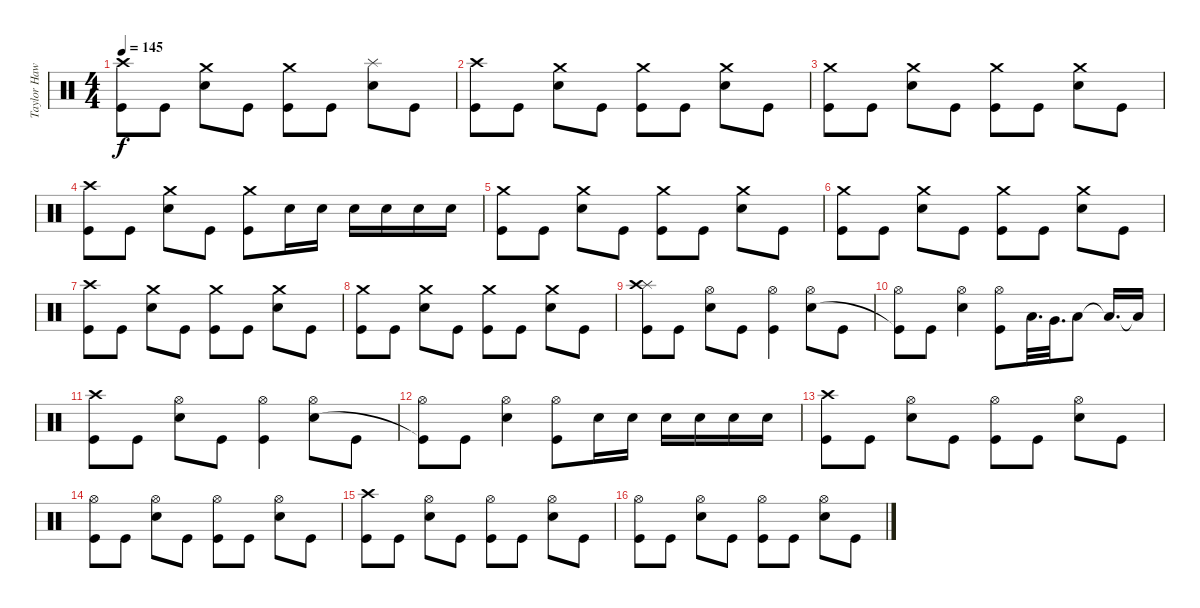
\track ("Taylor Hawkins" "Taylor Haw") {instrument percussion}
\staff {score}
\articulation defaults
\ts (4 4)
\tempo 145
\clef neutral
\ks c
("Crash high (hit)" "Kick (hit)").8{dy f} "Kick (hit)".8 ("Crash medium (hit)" "Electric Snare (hit)").8 "Kick (hit)".8 ("Crash medium (hit)" "Kick (hit)").8 "Kick (hit)".8 ("Splash (hit)" "Electric Snare (hit)").8 "Kick (hit)".8 |
("Crash high (hit)" "Kick (hit)").8 "Kick (hit)".8 ("Crash medium (hit)" "Electric Snare (hit)").8 "Kick (hit)".8 ("Crash medium (hit)" "Kick (hit)").8 "Kick (hit)".8 ("Crash medium (hit)" "Electric Snare (hit)").8 "Kick (hit)".8 |
("Crash medium (hit)" "Kick (hit)").8 "Kick (hit)".8 ("Crash medium (hit)" "Electric Snare (hit)").8 "Kick (hit)".8 ("Crash medium (hit)" "Kick (hit)").8 "Kick (hit)".8 ("Crash medium (hit)" "Electric Snare (hit)").8 "Kick (hit)".8 |
("Crash high (hit)" "Kick (hit)").8 "Kick (hit)".8 ("Crash medium (hit)" "Electric Snare (hit)").8 "Kick (hit)".8 ("Crash medium (hit)" "Kick (hit)").8 "Electric Snare (hit)".16 "Electric Snare (hit)".16 "Electric Snare (hit)".16 "Electric Snare (hit)".16 "Electric Snare (hit)".16 "Electric Snare (hit)".16 |
("Crash medium (hit)" "Kick (hit)").8 "Kick (hit)".8 ("Crash medium (hit)" "Electric Snare (hit)").8 "Kick (hit)".8 ("Crash medium (hit)" "Kick (hit)").8 "Kick (hit)".8 ("Crash medium (hit)" "Electric Snare (hit)").8 "Kick (hit)".8 |
("Crash medium (hit)" "Kick (hit)").8 "Kick (hit)".8 ("Crash medium (hit)" "Electric Snare (hit)").8 "Kick (hit)".8 ("Crash medium (hit)" "Kick (hit)").8 "Kick (hit)".8 ("Crash medium (hit)" "Electric Snare (hit)").8 "Kick (hit)".8 |
("Crash high (hit)" "Kick (hit)").8 "Kick (hit)".8 ("Crash medium (hit)" "Electric Snare (hit)").8 "Kick (hit)".8 ("Crash medium (hit)" "Kick (hit)").8 "Kick (hit)".8 ("Crash medium (hit)" "Electric Snare (hit)").8 "Kick (hit)".8 |
("Crash medium (hit)" "Kick (hit)").8 "Kick (hit)".8 ("Crash medium (hit)" "Electric Snare (hit)").8 "Kick (hit)".8 ("Crash medium (hit)" "Kick (hit)").8 "Kick (hit)".8 ("Crash medium (hit)" "Electric Snare (hit)").8 "Kick (hit)".8 |
("Splash (hit)" "Crash high (hit)" "Kick (hit)").8 "Kick (hit)".8 ("Hi-Hat (open)" "Electric Snare (hit)").8 "Kick (hit)".8 ("Hi-Hat (open)" "Kick (hit)").4 ("Hi-Hat (open)" "Electric Snare (hit)").8 "Kick (hit)".8 |
("Hi-Hat (open)" "Kick (hit)"{t}).8 "Kick (hit)".8 ("Hi-Hat (open)" "Electric Snare (hit)").4 ("Hi-Hat (open)" "Kick (hit)").8 "Low Tom (hit)".32{d} "Very Low Tom (hit)".32{d} "Low Floor Tom (hit)".8 "Low Floor Tom (hit)"{t}.16{d} "Low Floor Tom (hit)"{t}.16 |
("Crash high (hit)" "Kick (hit)").8 "Kick (hit)".8 ("Hi-Hat (open)" "Electric Snare (hit)").8 "Kick (hit)".8 ("Hi-Hat (open)" "Kick (hit)").4 ("Hi-Hat (open)" "Electric Snare (hit)").8 "Kick (hit)".8 |
("Hi-Hat (open)" "Kick (hit)"{t}).8 "Kick (hit)".8 ("Hi-Hat (open)" "Electric Snare (hit)").4 ("Hi-Hat (open)" "Kick (hit)").8 "Electric Snare (hit)".16 "Electric Snare (hit)".16 "Electric Snare (hit)".16 "Electric Snare (hit)".16 "Electric Snare (hit)".16 "Electric Snare (hit)".16 |
("Crash high (hit)" "Kick (hit)").8 "Kick (hit)".8 ("Hi-Hat (open)" "Electric Snare (hit)").8 "Kick (hit)".8 ("Hi-Hat (open)" "Kick (hit)").8 "Kick (hit)".8 ("Hi-Hat (open)" "Electric Snare (hit)").8 "Kick (hit)".8 |
("Hi-Hat (open)" "Kick (hit)").8 "Kick (hit)".8 ("Hi-Hat (open)" "Electric Snare (hit)").8 "Kick (hit)".8 ("Hi-Hat (open)" "Kick (hit)").8 "Kick (hit)".8 ("Hi-Hat (open)" "Electric Snare (hit)").8 "Kick (hit)".8 |
("Crash high (hit)" "Kick (hit)").8 "Kick (hit)".8 ("Hi-Hat (open)" "Electric Snare (hit)").8 "Kick (hit)".8 ("Hi-Hat (open)" "Kick (hit)").8 "Kick (hit)".8 ("Hi-Hat (open)" "Electric Snare (hit)").8 "Kick (hit)".8 |
("Hi-Hat (open)" "Kick (hit)").8 "Kick (hit)".8 ("Hi-Hat (open)" "Electric Snare (hit)").8 "Kick (hit)".8 ("Hi-Hat (open)" "Kick (hit)").8 "Kick (hit)".8 ("Hi-Hat (open)" "Electric Snare (hit)").8 "Kick (hit)".8
